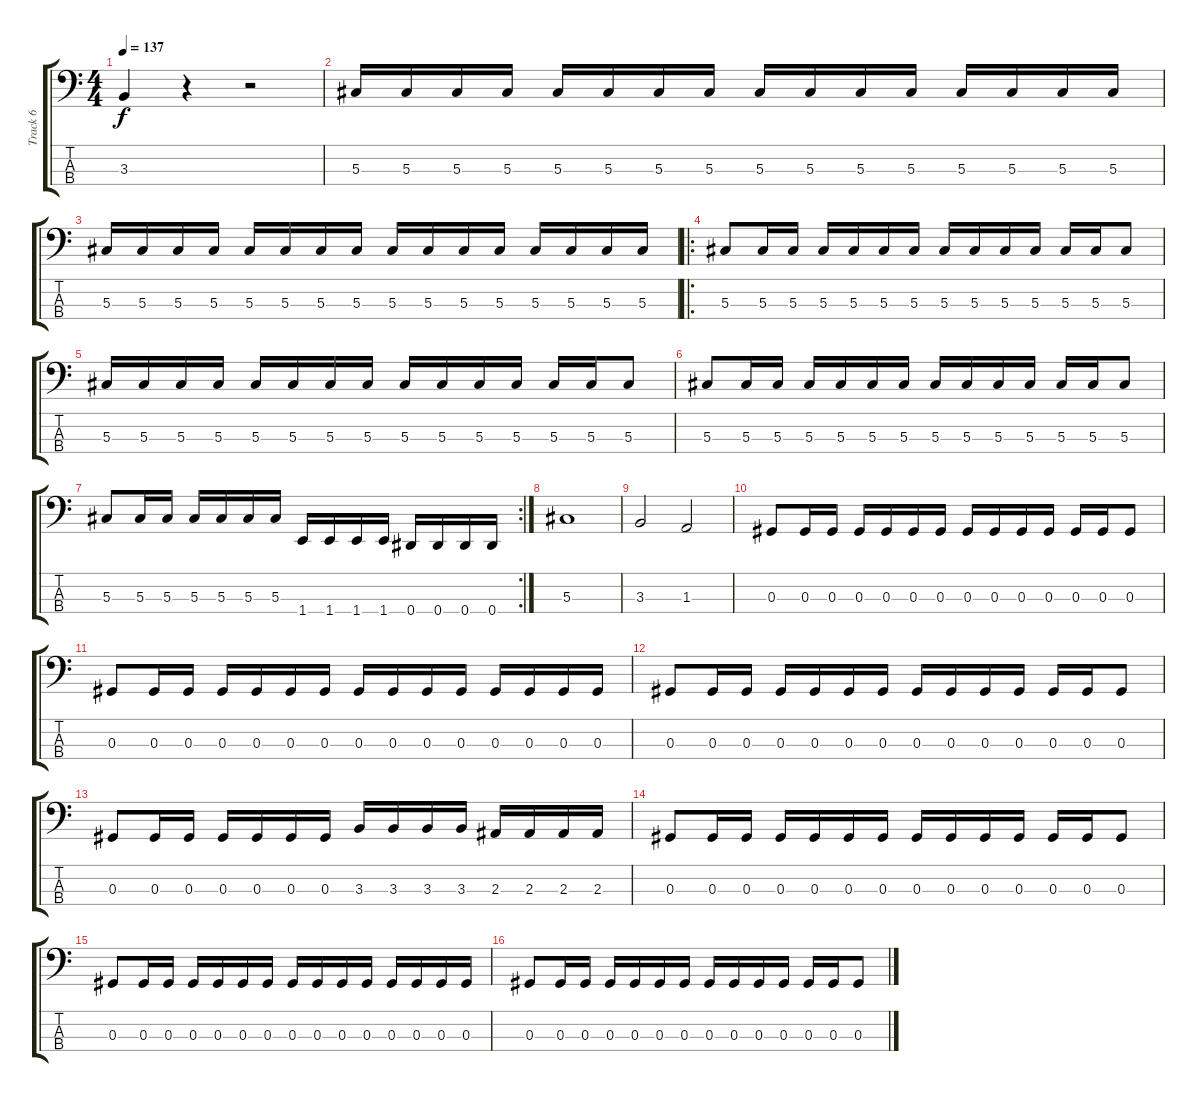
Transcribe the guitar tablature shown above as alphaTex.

\track ("Track 6" "Track 6") {instrument electricbassfinger}
\staff {score tabs}
\tuning (Gb2 Db2 Ab1 Eb1) {hide}
\ts (4 4)
\tempo 137
\clef f4
\ks c
3.3.4{dy f} r.4 r.2 |
5.3.16 5.3.16 5.3.16 5.3.16 5.3.16 5.3.16 5.3.16 5.3.16 5.3.16 5.3.16 5.3.16 5.3.16 5.3.16 5.3.16 5.3.16 5.3.16 |
5.3.16 5.3.16 5.3.16 5.3.16 5.3.16 5.3.16 5.3.16 5.3.16 5.3.16 5.3.16 5.3.16 5.3.16 5.3.16 5.3.16 5.3.16 5.3.16 |
\ro
5.3.8 5.3.16 5.3.16 5.3.16 5.3.16 5.3.16 5.3.16 5.3.16 5.3.16 5.3.16 5.3.16 5.3.16 5.3.16 5.3.8 |
5.3.16 5.3.16 5.3.16 5.3.16 5.3.16 5.3.16 5.3.16 5.3.16 5.3.16 5.3.16 5.3.16 5.3.16 5.3.16 5.3.16 5.3.8 |
5.3.8 5.3.16 5.3.16 5.3.16 5.3.16 5.3.16 5.3.16 5.3.16 5.3.16 5.3.16 5.3.16 5.3.16 5.3.16 5.3.8 |
\rc 2
5.3.8 5.3.16 5.3.16 5.3.16 5.3.16 5.3.16 5.3.16 1.4.16 1.4.16 1.4.16 1.4.16 0.4.16 0.4.16 0.4.16 0.4.16 |
5.3.1 |
3.3.2 1.3.2 |
0.3.8 0.3.16 0.3.16 0.3.16 0.3.16 0.3.16 0.3.16 0.3.16 0.3.16 0.3.16 0.3.16 0.3.16 0.3.16 0.3.8 |
0.3.8 0.3.16 0.3.16 0.3.16 0.3.16 0.3.16 0.3.16 0.3.16 0.3.16 0.3.16 0.3.16 0.3.16 0.3.16 0.3.16 0.3.16 |
0.3.8 0.3.16 0.3.16 0.3.16 0.3.16 0.3.16 0.3.16 0.3.16 0.3.16 0.3.16 0.3.16 0.3.16 0.3.16 0.3.8 |
0.3.8 0.3.16 0.3.16 0.3.16 0.3.16 0.3.16 0.3.16 3.3.16 3.3.16 3.3.16 3.3.16 2.3.16 2.3.16 2.3.16 2.3.16 |
0.3.8 0.3.16 0.3.16 0.3.16 0.3.16 0.3.16 0.3.16 0.3.16 0.3.16 0.3.16 0.3.16 0.3.16 0.3.16 0.3.8 |
0.3.8 0.3.16 0.3.16 0.3.16 0.3.16 0.3.16 0.3.16 0.3.16 0.3.16 0.3.16 0.3.16 0.3.16 0.3.16 0.3.16 0.3.16 |
0.3.8 0.3.16 0.3.16 0.3.16 0.3.16 0.3.16 0.3.16 0.3.16 0.3.16 0.3.16 0.3.16 0.3.16 0.3.16 0.3.8
